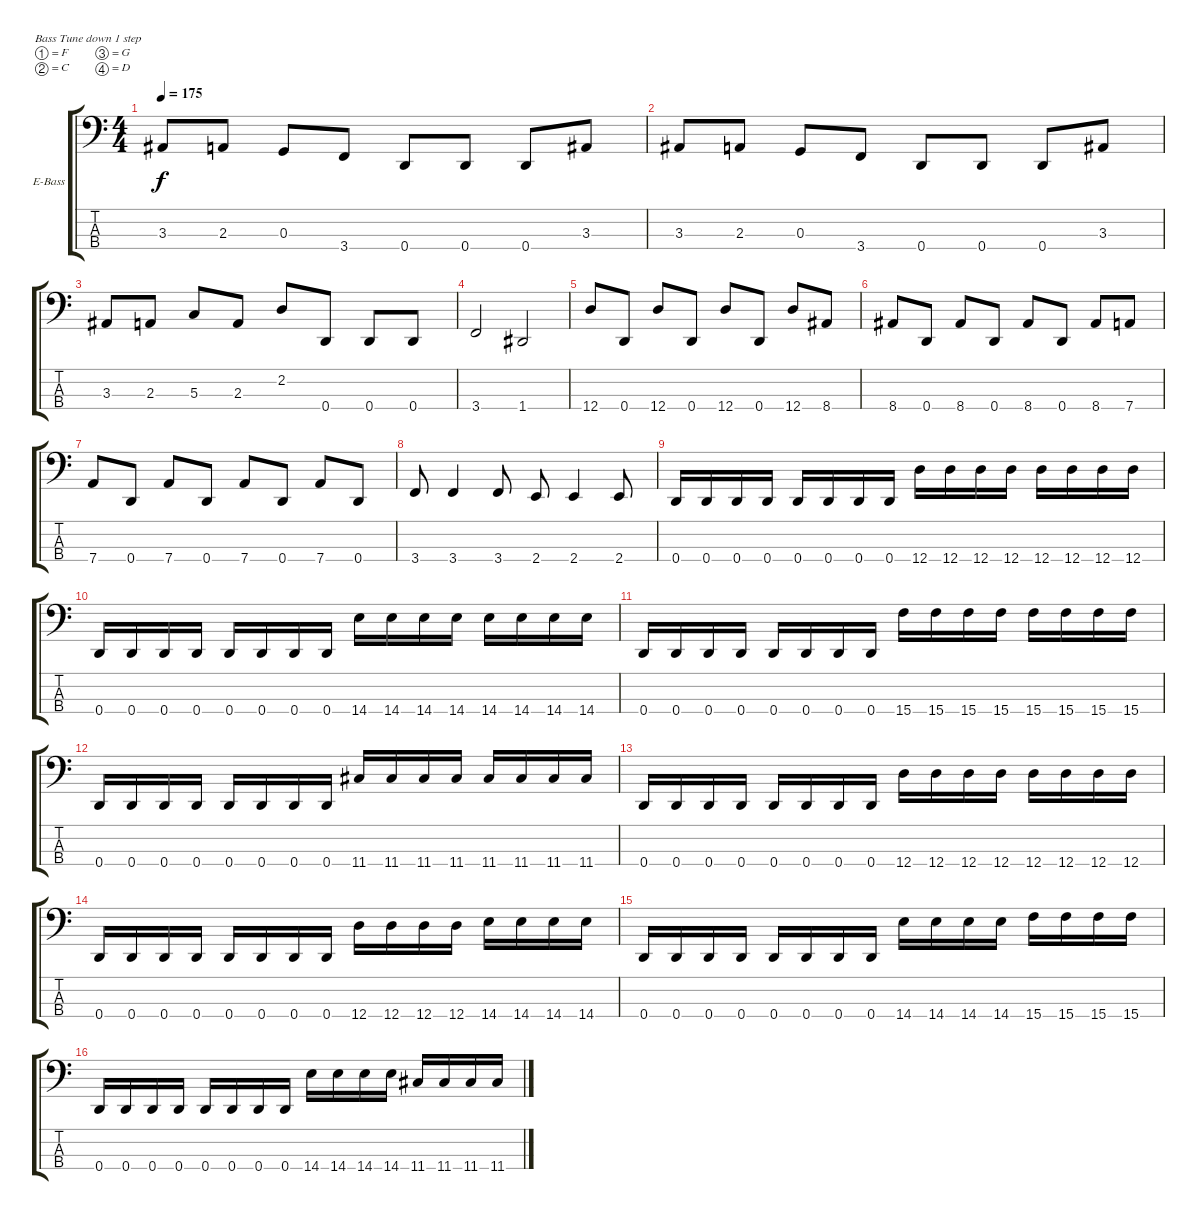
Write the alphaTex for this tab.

\bracketExtendMode groupsimilarinstruments
\firstSystemTrackNameOrientation horizontal
\otherSystemsTrackNameOrientation horizontal
\track ("Bass" "E-Bass") {instrument electricbasspick}
\staff {score tabs}
\tuning (F2 C2 G1 D1)
\ts (4 4)
\tempo 175
\clef f4
\ks c
3.3.8{dy f} 2.3.8 0.3.8 3.4.8 0.4.8 0.4.8 0.4.8 3.3.8 |
3.3.8 2.3.8 0.3.8 3.4.8 0.4.8 0.4.8 0.4.8 3.3.8 |
3.3.8 2.3.8 5.3.8 2.3.8 2.2.8 0.4.8 0.4.8 0.4.8 |
3.4.2 1.4.2 |
12.4.8 0.4.8 12.4.8 0.4.8 12.4.8 0.4.8 12.4.8 8.4.8 |
8.4.8 0.4.8 8.4.8 0.4.8 8.4.8 0.4.8 8.4.8 7.4.8 |
7.4.8 0.4.8 7.4.8 0.4.8 7.4.8 0.4.8 7.4.8 0.4.8 |
3.4.8 3.4.4 3.4.8 2.4.8 2.4.4 2.4.8 |
0.4.16 0.4.16 0.4.16 0.4.16 0.4.16 0.4.16 0.4.16 0.4.16 12.4.16 12.4.16 12.4.16 12.4.16 12.4.16 12.4.16 12.4.16 12.4.16 |
0.4.16 0.4.16 0.4.16 0.4.16 0.4.16 0.4.16 0.4.16 0.4.16 14.4.16 14.4.16 14.4.16 14.4.16 14.4.16 14.4.16 14.4.16 14.4.16 |
0.4.16 0.4.16 0.4.16 0.4.16 0.4.16 0.4.16 0.4.16 0.4.16 15.4.16 15.4.16 15.4.16 15.4.16 15.4.16 15.4.16 15.4.16 15.4.16 |
0.4.16 0.4.16 0.4.16 0.4.16 0.4.16 0.4.16 0.4.16 0.4.16 11.4.16 11.4.16 11.4.16 11.4.16 11.4.16 11.4.16 11.4.16 11.4.16 |
0.4.16 0.4.16 0.4.16 0.4.16 0.4.16 0.4.16 0.4.16 0.4.16 12.4.16 12.4.16 12.4.16 12.4.16 12.4.16 12.4.16 12.4.16 12.4.16 |
0.4.16 0.4.16 0.4.16 0.4.16 0.4.16 0.4.16 0.4.16 0.4.16 12.4.16 12.4.16 12.4.16 12.4.16 14.4.16 14.4.16 14.4.16 14.4.16 |
0.4.16 0.4.16 0.4.16 0.4.16 0.4.16 0.4.16 0.4.16 0.4.16 14.4.16 14.4.16 14.4.16 14.4.16 15.4.16 15.4.16 15.4.16 15.4.16 |
0.4.16 0.4.16 0.4.16 0.4.16 0.4.16 0.4.16 0.4.16 0.4.16 14.4.16 14.4.16 14.4.16 14.4.16 11.4.16 11.4.16 11.4.16 11.4.16
